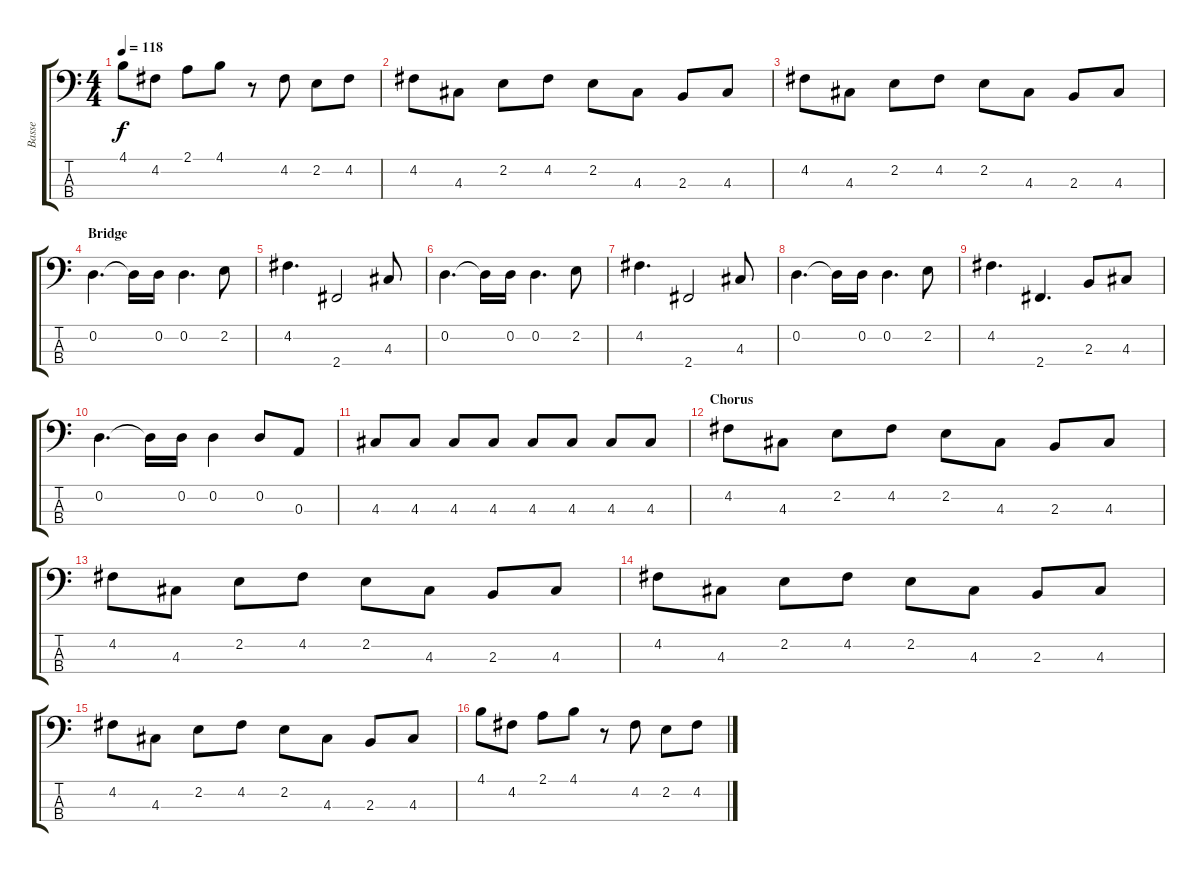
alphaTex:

\track ("Basse" "Basse") {instrument fretlessbass}
\staff {score tabs}
\tuning (G2 D2 A1 E1) {hide}
\ts (4 4)
\tempo 118
\clef f4
\ks c
4.1.8{dy f} 4.2.8 2.1.8 4.1.8 r.8 4.2.8 2.2.8 4.2.8 |
4.2.8 4.3.8 2.2.8 4.2.8 2.2.8 4.3.8 2.3.8 4.3.8 |
4.2.8 4.3.8 2.2.8 4.2.8 2.2.8 4.3.8 2.3.8 4.3.8 |
\section ("" "Bridge")
0.2.4{d} 0.2{t}.16 0.2.16 0.2.4{d} 2.2.8 |
4.2.4{d} 2.4.2 4.3.8 |
0.2.4{d} 0.2{t}.16 0.2.16 0.2.4{d} 2.2.8 |
4.2.4{d} 2.4.2 4.3.8 |
0.2.4{d} 0.2{t}.16 0.2.16 0.2.4{d} 2.2.8 |
4.2.4{d} 2.4.4{d} 2.3.8 4.3.8 |
0.2.4{d} 0.2{t}.16 0.2.16 0.2.4 0.2.8 0.3.8 |
4.3.8 4.3.8 4.3.8 4.3.8 4.3.8 4.3.8 4.3.8 4.3.8 |
\section ("" "Chorus")
4.2.8 4.3.8 2.2.8 4.2.8 2.2.8 4.3.8 2.3.8 4.3.8 |
4.2.8 4.3.8 2.2.8 4.2.8 2.2.8 4.3.8 2.3.8 4.3.8 |
4.2.8 4.3.8 2.2.8 4.2.8 2.2.8 4.3.8 2.3.8 4.3.8 |
4.2.8 4.3.8 2.2.8 4.2.8 2.2.8 4.3.8 2.3.8 4.3.8 |
4.1.8 4.2.8 2.1.8 4.1.8 r.8 4.2.8 2.2.8 4.2.8
